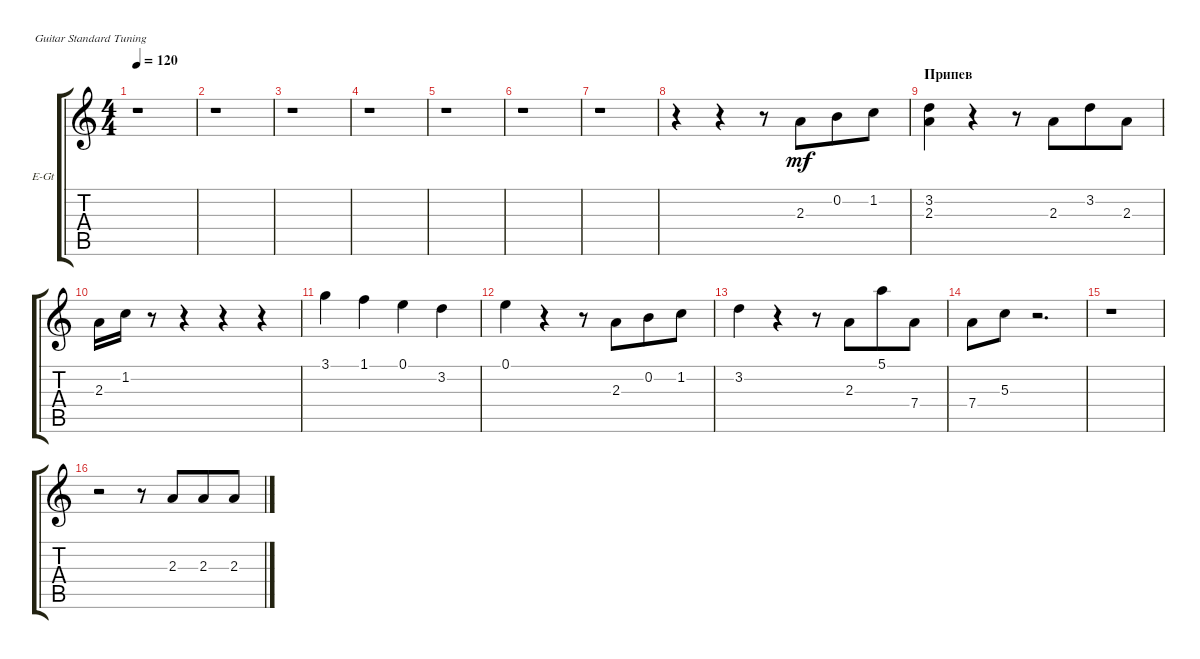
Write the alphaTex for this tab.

\bracketExtendMode groupsimilarinstruments
\firstSystemTrackNameOrientation horizontal
\otherSystemsTrackNameOrientation horizontal
\track ("СОЛО" "E-Gt") {instrument distortionguitar}
\staff {score tabs}
\tuning (E4 B3 G3 D3 A2 E2)
\ts (4 4)
\tempo 120
\clef g2
\ks c
r.1{dy mf} |
r.1 |
r.1 |
r.1 |
r.1 |
r.1 |
r.1 |
r.4 r.4 r.8 2.3.8{beam merge} 0.2.8 1.2.8 |
\section ("" "Припев")
(3.2 2.3).4 r.4 r.8 2.3.8{beam merge} 3.2.8{beam merge} 2.3.8 |
2.3.16 1.2.16 r.8 r.4 r.4 r.4 |
3.1.4 1.1.4 0.1.4 3.2.4 |
0.1.4 r.4 r.8 2.3.8{beam merge} 0.2.8 1.2.8 |
3.2.4 r.4 r.8 2.3.8{beam merge} 5.1.8 7.4.8 |
7.4.8 5.3.8 r.2{d} |
r.1 |
r.2 r.8 2.3.8{beam merge} 2.3.8 2.3.8
